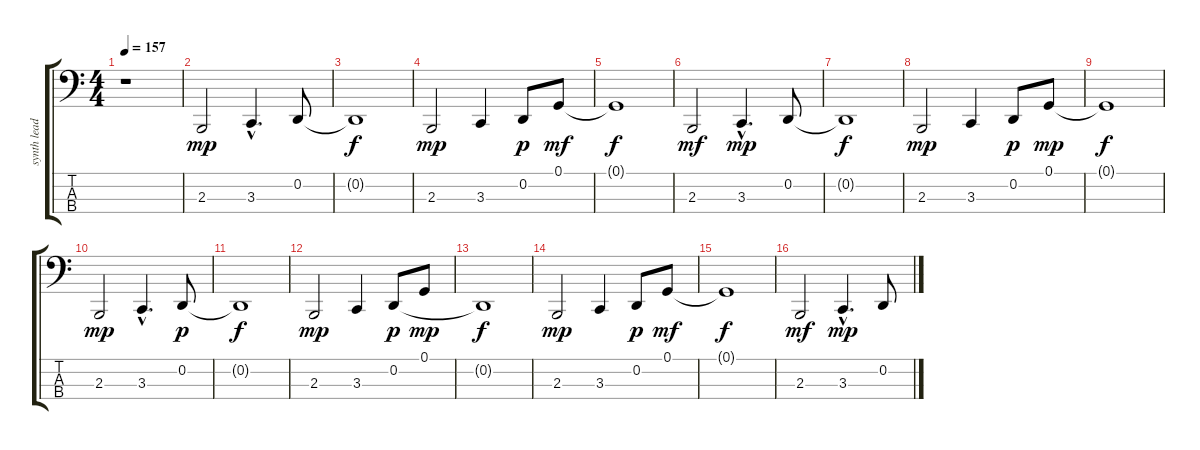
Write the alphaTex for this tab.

\track ("synth lead" "synth lead") {instrument lead8bassandlead}
\staff {score tabs}
\tuning (G2 D2 A1 E1) {hide}
\ts (4 4)
\tempo 157
\clef f4
\ks c
r.1{dy mp instrument lead8bassandlead} |
2.3.2 3.3{hac}.4{d} 0.2.8 |
0.2{t}.1{dy f} |
2.3.2{dy mp} 3.3.4 0.2.8{dy p} 0.1.8{dy mf} |
0.1{t}.1{dy f} |
2.3.2{dy mf} 3.3{hac}.4{d dy mp} 0.2.8 |
0.2{t}.1{dy f} |
2.3.2{dy mp} 3.3.4 0.2.8{dy p} 0.1.8{dy mp} |
0.1{t}.1{dy f} |
2.3.2{dy mp} 3.3{hac}.4{d} 0.2.8{dy p} |
0.2{t}.1{dy f} |
2.3.2{dy mp} 3.3.4 0.2.8{dy p} 0.1.8{dy mp} |
0.2{t}.1{dy f} |
2.3.2{dy mp} 3.3.4 0.2.8{dy p} 0.1.8{dy mf} |
0.1{t}.1{dy f} |
2.3.2{dy mf} 3.3{hac}.4{d dy mp} 0.2.8
